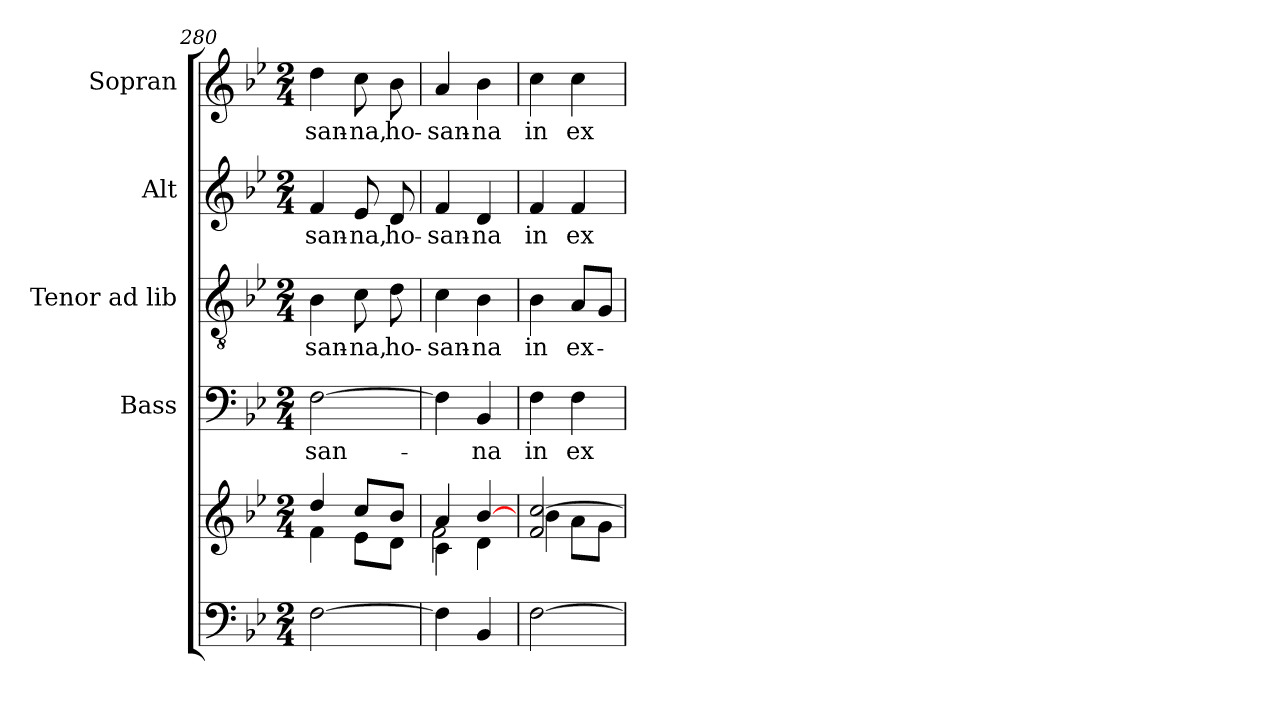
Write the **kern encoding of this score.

**kern	**kern	**text	**kern	**text	**kern	**text	**kern	**text	**kern	**text
*part5	*part5	*part5	*part4	*part4	*part3	*part3	*part2	*part2	*part1	*part1
*staff6	*staff5	*staff5	*staff4	*staff4	*staff3	*staff3	*staff2	*staff2	*staff1	*staff1
*	*	*	*I"Bass	*	*I"Tenor ad lib	*	*I"Alt	*	*I"Sopran	*
*	*	*	*I'B	*	*I'T	*	*I'A	*	*I'S	*
*clefF4	*clefG2	*	*clefF4	*	*clefGv2	*	*clefG2	*	*clefG2	*
*k[b-e-]	*k[b-e-]	*	*k[b-e-]	*	*k[b-e-]	*	*k[b-e-]	*	*k[b-e-]	*
*B-:	*B-:	*	*B-:	*	*B-:	*	*B-:	*	*B-:	*
*M2/4	*M2/4	*	*M2/4	*	*M2/4	*	*M2/4	*	*M2/4	*
=280	=280	=280	=280	=280	=280	=280	=280	=280	=280	=280
*	*^	*	*	*	*	*	*	*	*	*
!	!	!	!	!	!LO:LY:b	!	!LO:LY:b	!	!LO:LY:b	!	!LO:LY:b
[2F\	4dd/	4f\	.	[2F\	-san-	4B-\	-san-	4f/	-san-	4dd\	san-
!	!	!	!	!	!	!	!LO:LY:b	!	!LO:LY:b	!	!LO:LY:b
.	8cc/L	8e-\L	.	.	.	8c\	-na,	8e-/	-na,	8cc\	-na,
!	!	!	!	!	!	!	!LO:LY:b	!	!LO:LY:b	!	!LO:LY:b
.	8b-/J	8d\J	.	.	.	8d\	ho-	8d/	ho-	8b-\	ho-
=281	=281	=281	=281	=281	=281	=281	=281	=281	=281	=281	=281
*	*	*^	*	*	*	*	*	*	*	*	*
!	!	!	!	!	!	!	!	!LO:LY:b	!	!LO:LY:b	!	!LO:LY:b
4F\]	4a/	4c\	2f\	.	4F\]	.	4c\	-san-	4f/	-san-	4a/	-san-
!	!	!	!	!	!	!LO:LY:b	!	!LO:LY:b	!	!LO:LY:b	!	!LO:LY:b
4BB-/	[<4b-/	4d\	.	.	4BB-/	-na	4B-\	-na	4d/	-na	4b-\	-na
*	*	*v	*v	*	*	*	*	*	*	*	*	*
=282	=282	=282	=282	=282	=282	=282	=282	=282	=282	=282	=282
!	!	!	!LO:LY:b	!	!LO:LY:b	!	!LO:LY:b	!	!LO:LY:b	!	!LO:LY:b
[2F\	2f/ [>2cc/	4b-\	.	4F\	in	4B-\	in	4f/	in	4cc\	in
!	!	!	!	!	!LO:LY:b	!	!LO:LY:b	!	!LO:LY:b	!	!LO:LY:b
.	.	8a\L	.	4F\	ex-	8A/L	ex-	4f/	ex-	4cc\	ex-
.	.	8g\J	.	.	.	8G/J	.	.	.	.	.
*	*v	*v	*	*	*	*	*	*	*	*	*
=	=	=	=	=	=	=	=	=	=	=
*-	*-	*-	*-	*-	*-	*-	*-	*-	*-	*-
